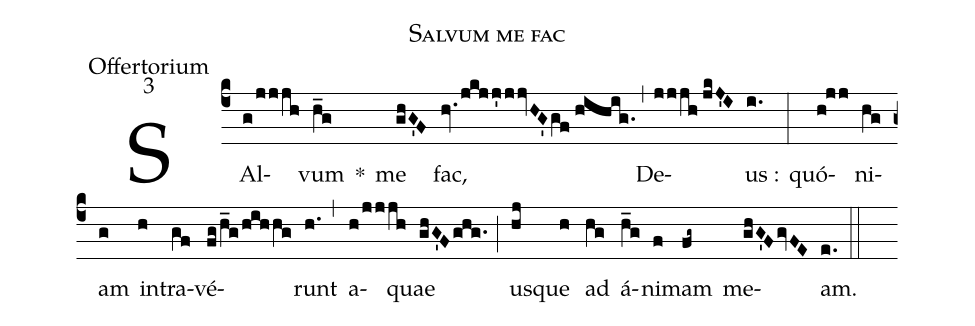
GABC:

name:Salvum me fac;
office-part:Offertorium;
mode:3;
%%
(c4) SAl(g/jjjh)vum(h_g) *() me(ghG'F) fac,(hv.jkjj'jjvHG'gf//hihig.) (,) De(jjjh//jkJ'I)us :(i.) (:) quó(h!jj)ni(hg)am(g) in(h)tra(gf)vé(fg/h_g/hihhg)runt(h.) (,) a(h/jjjh)quae(ghG'Fghg.) (;) us(hj)que(h) ad(hg) á(h_g)ni(f)mam(fg~) me(ghG'FgvFE)am.(e.) (::)
